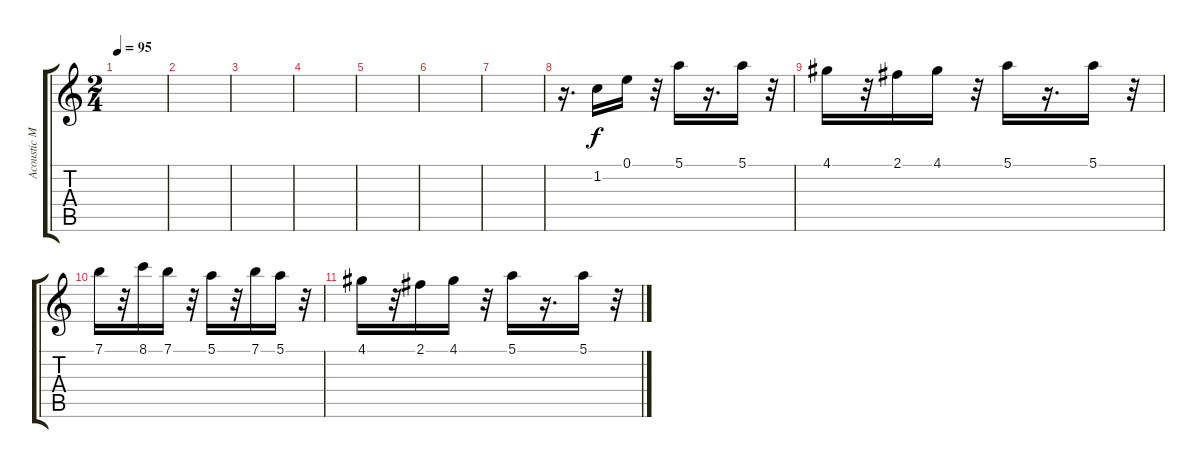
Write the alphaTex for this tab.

\track ("Acoustic MIDI 1" "Acoustic M") {instrument acousticguitarnylon}
\staff {score tabs}
\tuning (E4 B3 G3 E3 B2 E2) {hide}
\ts (2 4)
\tempo 95
\clef g2
\ks c
|
|
|
|
|
|
|
r.16{d} 1.2.16{instrument acousticguitarnylon} 0.1.16 r.32 5.1.16 r.16{d} 5.1.16 r.32 |
4.1.16 r.32 2.1.16 4.1.16 r.32 5.1.16 r.16{d} 5.1.16 r.32 |
7.1.16 r.32 8.1.16 7.1.16 r.32 5.1.16 r.32 7.1.16 5.1.16 r.32 |
4.1.16 r.32 2.1.16 4.1.16 r.32 5.1.16 r.16{d} 5.1.16 r.32
